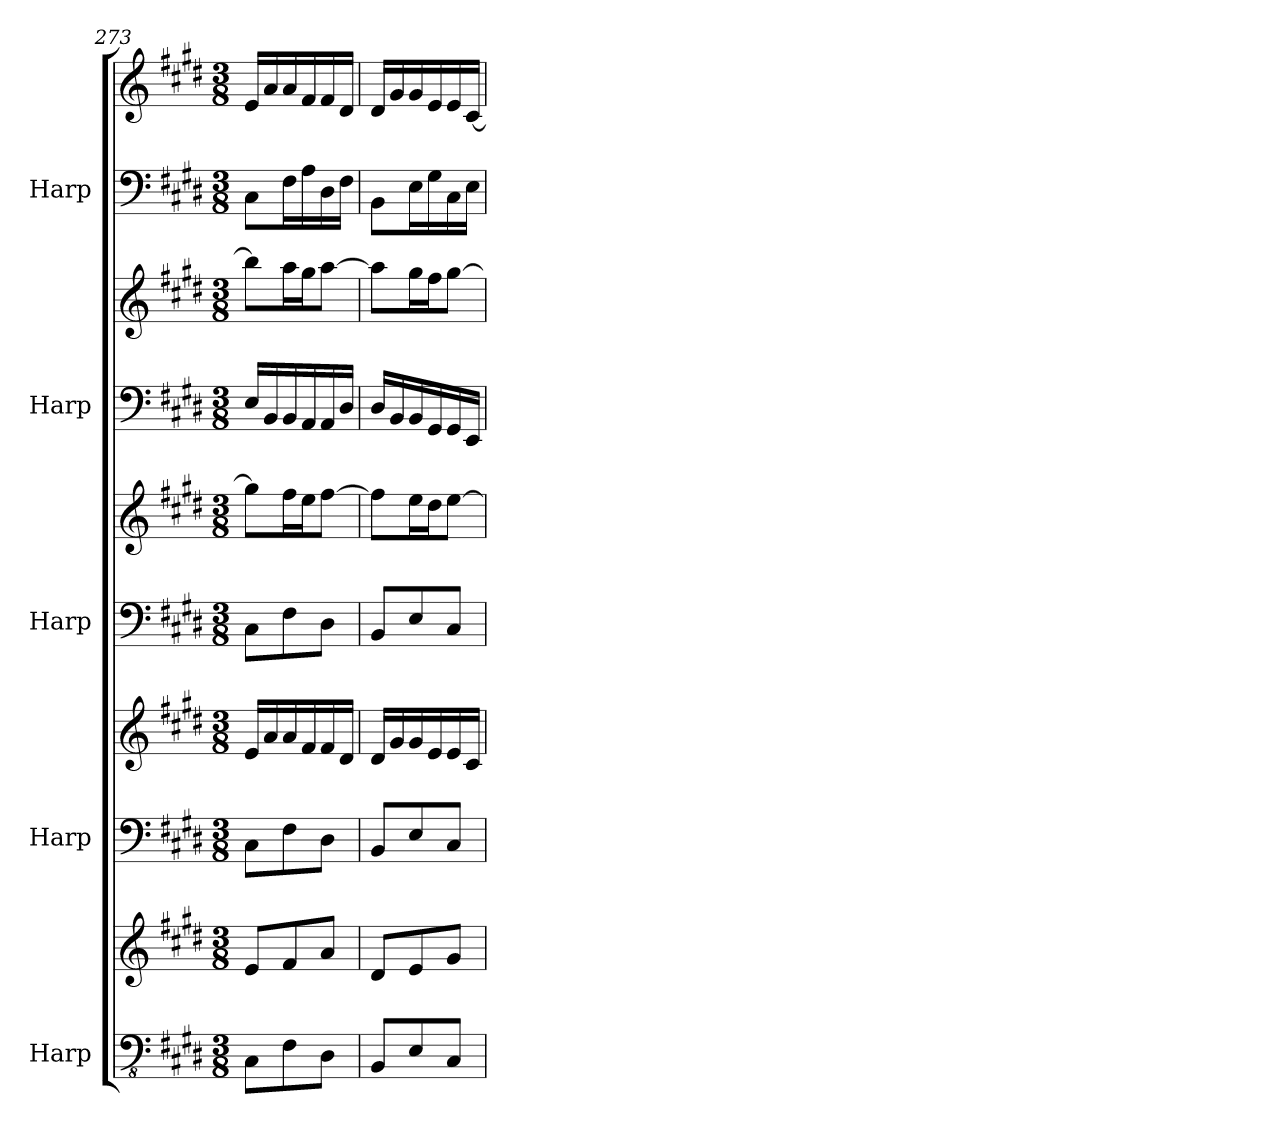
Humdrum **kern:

**kern	**kern	**kern	**kern	**kern	**kern	**kern	**kern	**kern	**kern
*part5	*part5	*part4	*part4	*part3	*part3	*part2	*part2	*part1	*part1
*staff10	*staff9	*staff8	*staff7	*staff6	*staff5	*staff4	*staff3	*staff2	*staff1
*I"Harp	*	*I"Harp	*	*I"Harp	*	*I"Harp	*	*I"Harp	*
*I'Hp	*	*I'Hp	*	*I'Hp	*	*I'Hp	*	*I'Hp	*
*clefFv4	*clefG2	*clefF4	*clefG2	*clefF4	*clefG2	*clefF4	*clefG2	*clefF4	*clefG2
*k[f#c#g#d#]	*k[f#c#g#d#]	*k[f#c#g#d#]	*k[f#c#g#d#]	*k[f#c#g#d#]	*k[f#c#g#d#]	*k[f#c#g#d#]	*k[f#c#g#d#]	*k[f#c#g#d#]	*k[f#c#g#d#]
*M3/8	*M3/8	*M3/8	*M3/8	*M3/8	*M3/8	*M3/8	*M3/8	*M3/8	*M3/8
=273	=273	=273	=273	=273	=273	=273	=273	=273	=273
8CC#\L	8e/L	8C#\L	16e/LL	8C#\L	8gg#\L]	16E/LL	8bb\L]	8C#\L	16e/LL
.	.	.	16a/	.	.	16BB/	.	.	16a/
8FF#\	8f#/	8F#\	16a/	8F#\	16ff#\L	16BB/	16aa\L	16F#\L	16a/
.	.	.	16f#/	.	16ee\J	16AA/	16gg#\J	16A\	16f#/
8DD#\J	8a/J	8D#\J	16f#/	8D#\J	[8ff#\J	16AA/	[8aa\J	16D#\	16f#/
.	.	.	16d#/JJ	.	.	16D#/JJ	.	16F#\JJ	16d#/JJ
=274	=274	=274	=274	=274	=274	=274	=274	=274	=274
8BBB/L	8d#/L	8BB/L	16d#/LL	8BB/L	8ff#\L]	16D#/LL	8aa\L]	8BB\L	16d#/LL
.	.	.	16g#/	.	.	16BB/	.	.	16g#/
8EE/	8e/	8E/	16g#/	8E/	16ee\L	16BB/	16gg#\L	16E\L	16g#/
.	.	.	16e/	.	16dd#\J	16GG#/	16ff#\J	16G#\	16e/
8CC#/J	8g#/J	8C#/J	16e/	8C#/J	[8ee\J	16GG#/	[8gg#\J	16C#\	16e/
.	.	.	16c#/JJ	.	.	16EE/JJ	.	16E\JJ	[16c#/JJ
=	=	=	=	=	=	=	=	=	=
*-	*-	*-	*-	*-	*-	*-	*-	*-	*-
